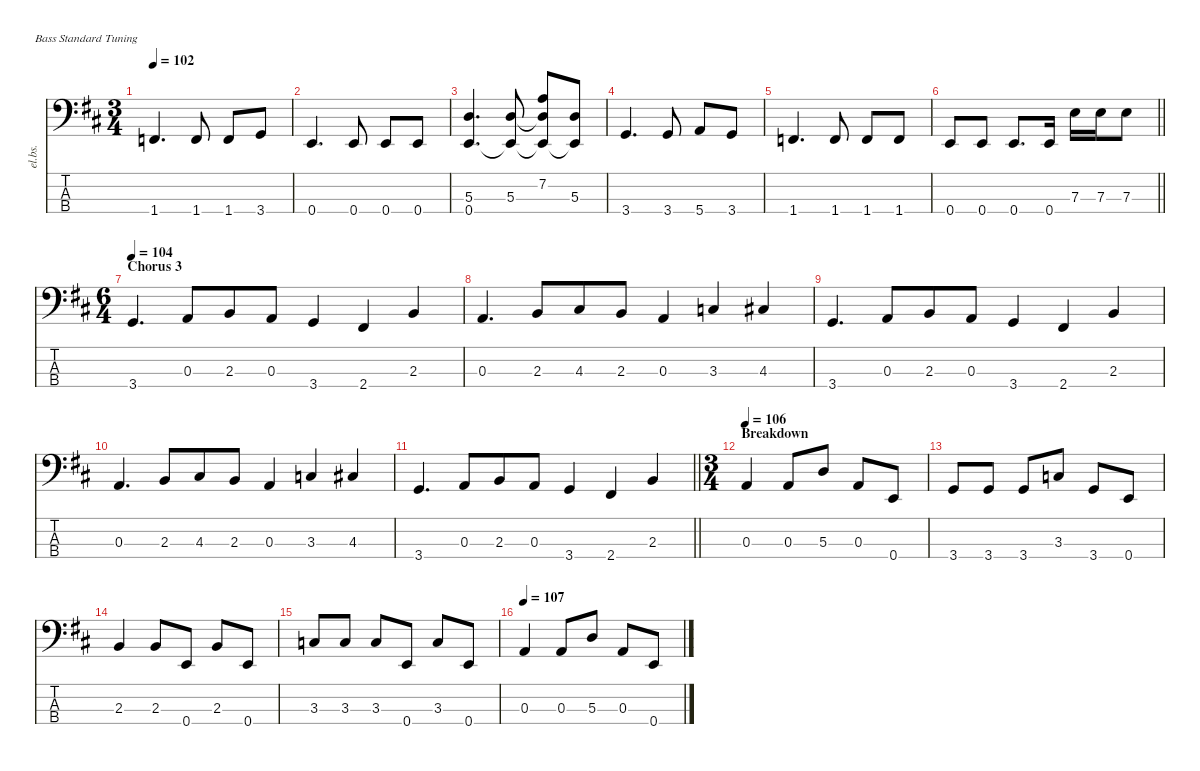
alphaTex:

\defaultSystemsLayout 4
\hideDynamics
\bracketExtendMode nobrackets
\otherSystemsTrackNameOrientation horizontal
\track ("Jason Newsted" "el.bs.") {defaultSystemsLayout 8 instrument electricbasspick}
\staff {score tabs}
\tuning (G2 D2 A1 E1)
\ts (3 4)
\tempo 102
\clef f4
\ks bminor
1.4{acc forcenatural}.4{d dy f} 1.4{acc forcenatural}.8 1.4{acc forcenatural}.8 3.4{acc forcenatural}.8 |
0.4{acc forcenatural}.4{d} 0.4{acc forcenatural}.8 0.4{acc forcenatural}.8 0.4{acc forcenatural}.8 |
(5.3{acc forcenatural} 0.4{acc forcenatural}).4{d} (5.3{acc forcenatural} 0.4{t acc forcenatural}).8 (7.2{acc forcenatural} 5.3{t acc forcenatural} 0.4{t acc forcenatural}).8 (5.3{acc forcenatural} 0.4{t acc forcenatural}).8 |
3.4{acc forcenatural}.4{d} 3.4{acc forcenatural}.8 5.4{acc forcenatural}.8 3.4{acc forcenatural}.8 |
1.4{acc forcenatural}.4{d} 1.4{acc forcenatural}.8 1.4{acc forcenatural}.8 1.4{acc forcenatural}.8 |
\barLineRight lightlight
0.4{acc forcenatural}.8 0.4{acc forcenatural}.8 0.4{acc forcenatural}.8{d} 0.4{acc forcenatural}.16 7.3{acc forcenatural}.16 7.3{acc forcenatural}.16 7.3{acc forcenatural}.8 |
\ts (6 4)
\beaming (8 6 6)
\section ("" "Chorus 3")
\tempo 104
3.4{acc forcenatural}.4{d} 0.3{acc forcenatural}.8 2.3{acc forcenatural}.8 0.3{acc forcenatural}.8 3.4{acc forcenatural}.4 2.4{acc #}.4 2.3{acc forcenatural}.4 |
0.3{acc forcenatural}.4{d} 2.3{acc forcenatural}.8 4.3{acc #}.8 2.3{acc forcenatural}.8 0.3{acc forcenatural}.4 3.3{acc forcenatural}.4 4.3{acc #}.4 |
3.4{acc forcenatural}.4{d} 0.3{acc forcenatural}.8 2.3{acc forcenatural}.8 0.3{acc forcenatural}.8 3.4{acc forcenatural}.4 2.4{acc #}.4 2.3{acc forcenatural}.4 |
0.3{acc forcenatural}.4{d} 2.3{acc forcenatural}.8 4.3{acc #}.8 2.3{acc forcenatural}.8 0.3{acc forcenatural}.4 3.3{acc forcenatural}.4 4.3{acc #}.4 |
\barLineRight lightlight
3.4{acc forcenatural}.4{d} 0.3{acc forcenatural}.8 2.3{acc forcenatural}.8 0.3{acc forcenatural}.8 3.4{acc forcenatural}.4 2.4{acc #}.4 2.3{acc forcenatural}.4 |
\ts (3 4)
\beaming (8 2 2 2)
\section ("" "Breakdown")
\tempo 106
0.3{acc forcenatural}.4 0.3{acc forcenatural}.8 5.3{acc forcenatural}.8 0.3{acc forcenatural}.8 0.4{acc forcenatural}.8 |
3.4{acc forcenatural}.8 3.4{acc forcenatural}.8 3.4{acc forcenatural}.8 3.3{acc forcenatural}.8 3.4{acc forcenatural}.8 0.4{acc forcenatural}.8 |
2.3{acc forcenatural}.4 2.3{acc forcenatural}.8 0.4{acc forcenatural}.8 2.3{acc forcenatural}.8 0.4{acc forcenatural}.8 |
3.3{acc forcenatural}.8 3.3{acc forcenatural}.8 3.3{acc forcenatural}.8 0.4{acc forcenatural}.8 3.3{acc forcenatural}.8 0.4{acc forcenatural}.8 |
\tempo 107
0.3{acc forcenatural}.4 0.3{acc forcenatural}.8 5.3{acc forcenatural}.8 0.3{acc forcenatural}.8 0.4{acc forcenatural}.8
